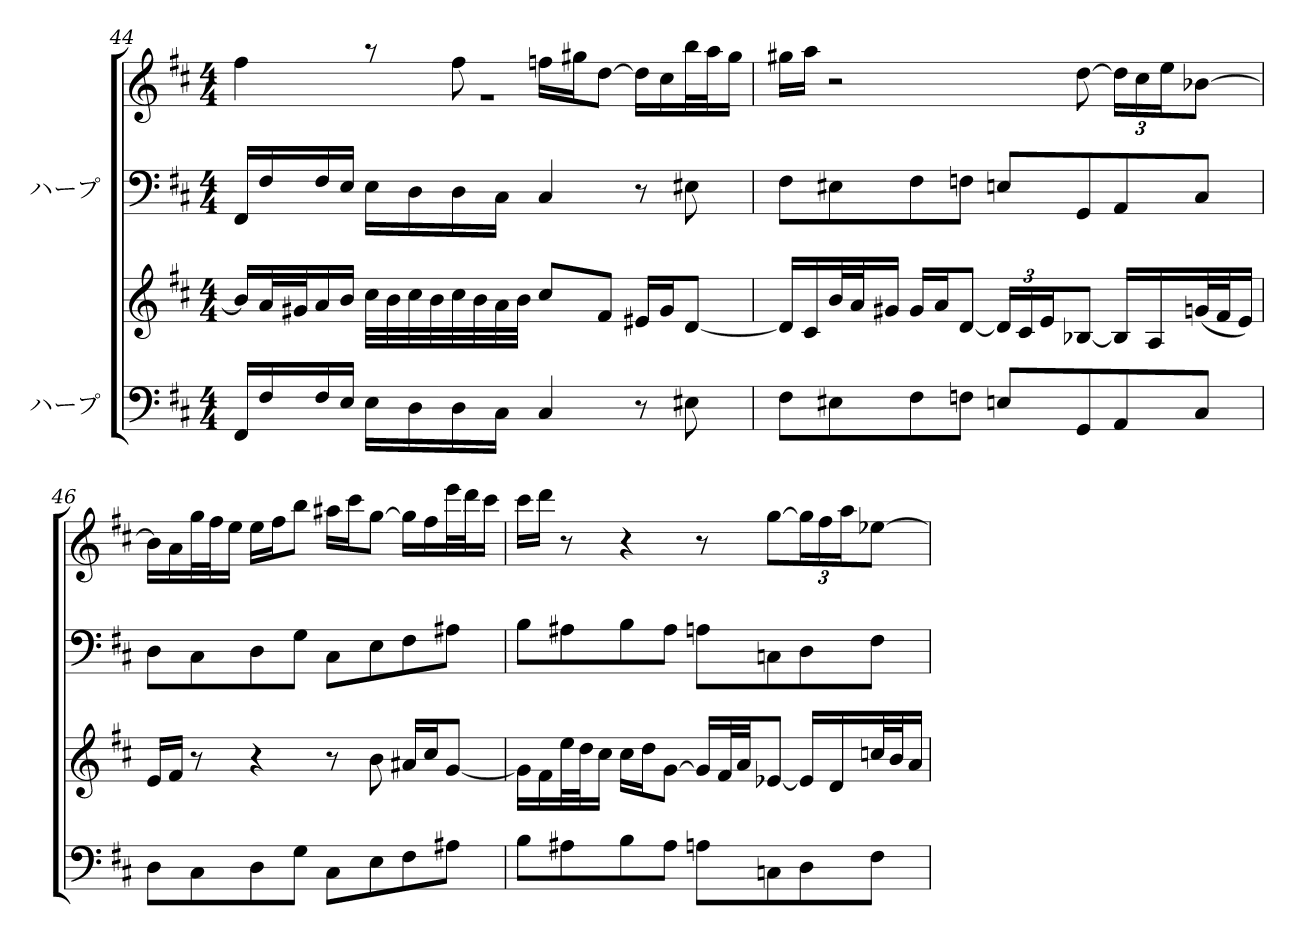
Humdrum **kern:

**kern	**kern	**kern	**kern
*part2	*part2	*part1	*part1
*staff4	*staff3	*staff2	*staff1
*I"ハープ	*	*I"ハープ	*
*clefF4	*clefG2	*clefF4	*clefG2
*k[f#c#]	*k[f#c#]	*k[f#c#]	*k[f#c#]
*M4/4	*M4/4	*M4/4	*M4/4
=44	=44	=44	=44
*	*	*	*^
16FF#/LL	16b/LL]	16FF#/LL	4ff#\	1r
16F#/	32a/L	16F#/	.	.
.	32g#X/J	.	.	.
16F#/	16a/	16F#/	.	.
16E/JJ	16b/JJ	16E/JJ	.	.
16E\LL	32cc#\LLL	16E\LL	8r	.
.	32b\	.	.	.
16D\	32cc#\	16D\	.	.
.	32b\	.	.	.
16D\	32cc#\	16D\	8ff#\	.
.	32b\	.	.	.
16C#\JJ	32a\	16C#\JJ	.	.
.	32b\JJJ	.	.	.
4C#/	8cc#/L	4C#/	16ffn\LL	.
.	.	.	16gg#X\J	.
.	8f#/J	.	[8dd\J	.
8r	16e#X/LL	8r	16dd\LL]	.
.	16g#/J	.	16cc#\	.
8E#X\	[8d/J	8E#X\	32bb\L	.
.	.	.	32aa\J	.
.	.	.	16gg#\JJ	.
*	*	*	*v	*v
!!LO:LB:g=z
=45	=45	=45	=45
8F#\L	16d/LL]	8F#\L	16gg#X\LL
.	16c#/	.	16aa\JJ
8E#X\	32b/L	8E#X\	2r
.	32a/J	.	.
.	16g#X/JJ	.	.
8F#\	16g#/LL	8F#\	.
.	16a/J	.	.
8Fn\J	[8d/J	8Fn\J	.
*	*Xbrackettup	*	*
8En/L	24d/LL]	8En/L	.
.	24c#/	.	.
.	24e/J	.	.
8GG/	[8B-X/J	8GG/	[8dd\
*	*	*	*Xbrackettup
8AA/	16B-/LL]	8AA/	24dd\LL]
.	.	.	24cc#\
.	16A/	.	.
.	.	.	24ee\J
8C#/J	(<32gn/L	8C#/J	[8b-X\J
.	32f#/J	.	.
.	16e/JJ)	.	.
=46	=46	=46	=46
8D\L	16e/LL	8D\L	16b-\LL]
.	16f#/JJ	.	16a\
8C#\	8r	8C#\	32gg\L
.	.	.	32ff#\J
.	.	.	16ee\JJ
8D\	4r	8D\	16ee\LL
.	.	.	16ff#\J
8G\J	.	8G\J	8bb\J
8C#\L	8r	8C#\L	16aa#X\LL
.	.	.	16ccc#\J
8E\	8b\	8E\	[8gg\J
8F#\	16a#X/LL	8F#\	16gg\LL]
.	16cc#/J	.	16ff#\
8A#X\J	[8g/J	8A#X\J	32eee\L
.	.	.	32ddd\J
.	.	.	16ccc#\JJ
!!LO:PB:g=z
=47	=47	=47	=47
8B\L	16g\LL]	8B\L	16ccc#\LL
.	16f#\	.	16ddd\JJ
8A#X\	32ee\L	8A#X\	8r
.	32dd\J	.	.
.	16cc#\JJ	.	.
8B\	16cc#\LL	8B\	4r
.	16dd\J	.	.
8A#\J	[8g\J	8A#\J	.
8An\L	16g/LL]	8An\L	8r
.	32f#/L	.	.
.	32a/JJ	.	.
8Cn\	[8e-X/J	8Cn\	[8gg\L
8D\	16e-/LL]	8D\	24gg\L]
.	.	.	24ff#\
.	16d/	.	.
.	.	.	24aa\J
8F#\J	32ccn/L	8F#\J	[8ee-X\J
.	32b/J	.	.
.	16a/JJ	.	.
=	=	=	=
*-	*-	*-	*-
